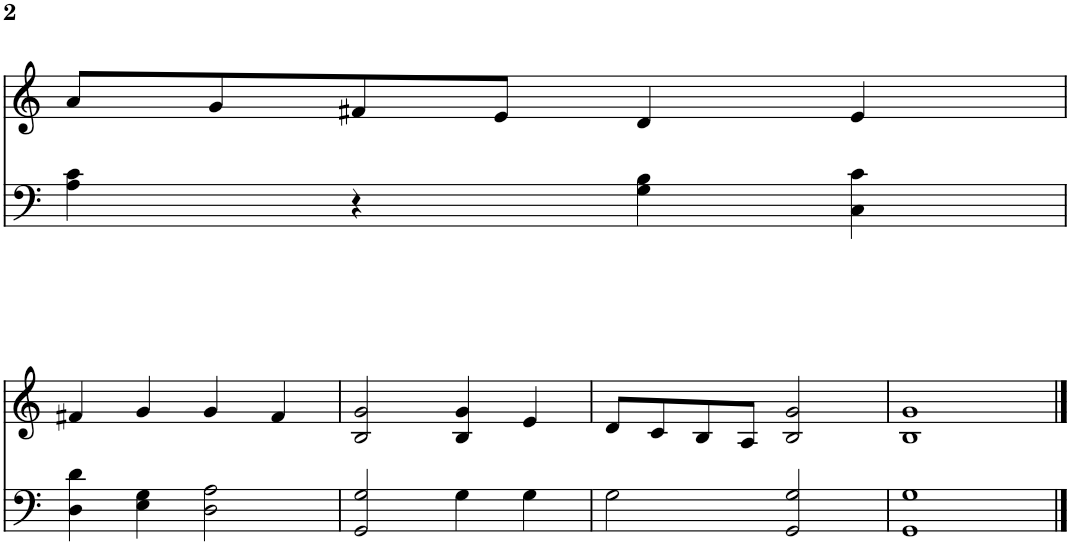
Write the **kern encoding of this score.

**kern	**kern
*part1	*part1
*staff2	*staff1
*I"Laute	*
!!LO:PB:g=z
*clefF4	*clefG2
*k[]	*k[]
*M2/2	*M2/2
*met(c|)	*met(c|)
=31	=31
4A\ 4c\	8a/L
.	8g/
4r	8f#X/
.	8e/J
4G\ 4B\	4d/
4C\ 4c\	4e/
!!LO:LB:g=z
=32	=32
4D\ 4d\	4f#X/
4E\ 4G\	4g/
2D\ 2A\	4g/
.	4f#/
=33	=33
2GG/ 2G/	2B/ 2g/
4G\	4B/ 4g/
4G\	4e/
=34	=34
2G\	8d/L
.	8c/
.	8B/
.	8A/J
2GG/ 2G/	2B/ 2g/
=35	=35
1GG 1G	1B 1g
==	==
*-	*-
